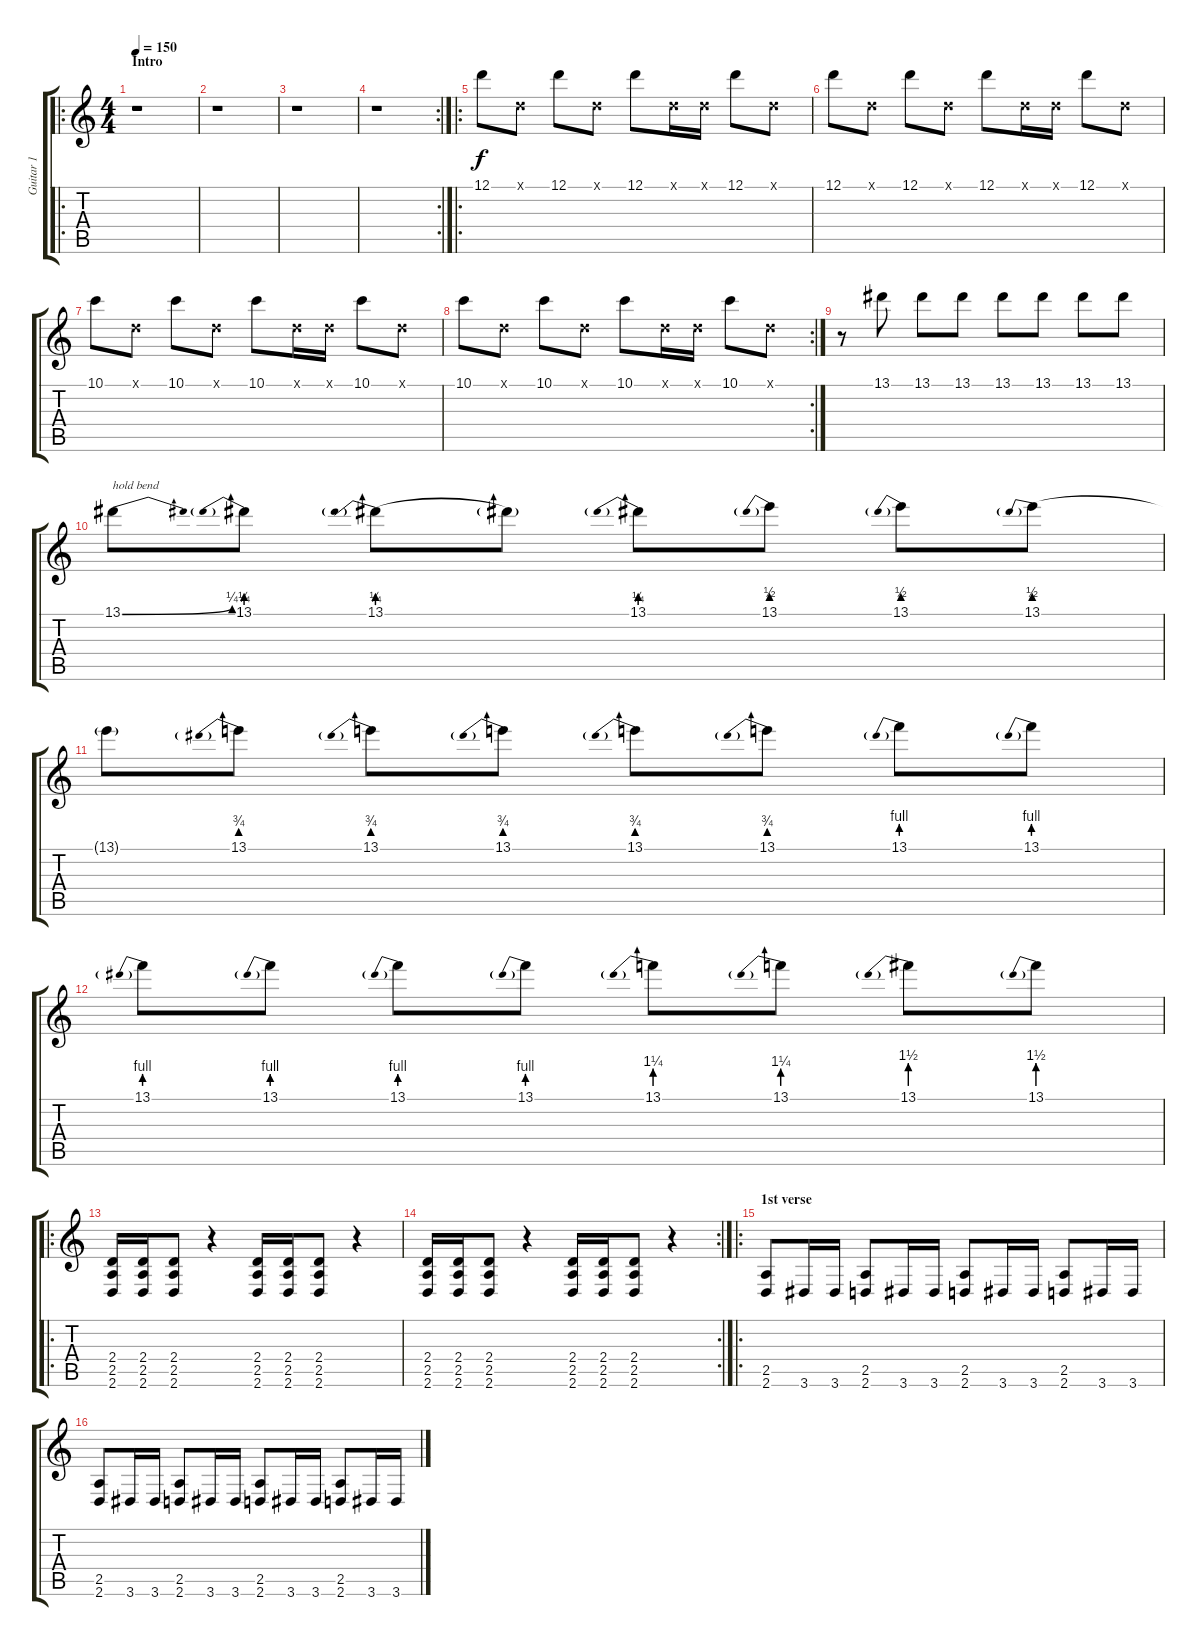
\track ("Guitar 1" "Guitar 1") {instrument distortionguitar}
\staff {score tabs}
\tuning (D4 A3 F3 C3 G2 C2) {hide}
\ro
\ts (4 4)
\section ("" "Intro")
\tempo 150
\clef g2
\ks c
r.1{dy f instrument distortionguitar} |
r.1 |
r.1 |
\rc 2
r.1 |
\ro
12.1.8 0.1{x}.8 12.1.8 0.1{x}.8 12.1.8 0.1{x}.16 0.1{x}.16 12.1.8 0.1{x}.8 |
12.1.8 0.1{x}.8 12.1.8 0.1{x}.8 12.1.8 0.1{x}.16 0.1{x}.16 12.1.8 0.1{x}.8 |
10.1.8 0.1{x}.8 10.1.8 0.1{x}.8 10.1.8 0.1{x}.16 0.1{x}.16 10.1.8 0.1{x}.8 |
\rc 2
10.1.8 0.1{x}.8 10.1.8 0.1{x}.8 10.1.8 0.1{x}.16 0.1{x}.16 10.1.8 0.1{x}.8 |
r.8 13.1.8 13.1.8 13.1.8 13.1.8 13.1.8 13.1.8 13.1.8 |
13.1{be (bend 0 0 60 1)}.8{txt "hold bend"} 13.1{be (prebend 0 1 60 1)}.8 13.1{be (prebend 0 1 60 1)}.8 13.1{t}.8 13.1{be (prebend 0 1 60 1)}.8 13.1{be (prebend 0 2 60 2)}.8 13.1{be (prebend 0 2 60 2)}.8 13.1{be (prebend 0 2 60 2)}.8 |
13.1{t}.8 13.1{be (prebend 0 3 60 3)}.8 13.1{be (prebend 0 3 60 3)}.8 13.1{be (prebend 0 3 60 3)}.8 13.1{be (prebend 0 3 60 3)}.8 13.1{be (prebend 0 3 60 3)}.8 13.1{be (prebend 0 4 60 4)}.8 13.1{be (prebend 0 4 60 4)}.8 |
13.1{be (prebend 0 4 60 4)}.8 13.1{be (prebend 0 4 60 4)}.8 13.1{be (prebend 0 4 60 4)}.8 13.1{be (prebend 0 4 60 4)}.8 13.1{be (prebend 0 5 60 5)}.8 13.1{be (prebend 0 5 60 5)}.8 13.1{be (prebend 0 6 60 6)}.8 13.1{be (prebend 0 6 60 6)}.8 |
\ro
(2.4 2.5 2.6).16 (2.4 2.5 2.6).16 (2.4 2.5 2.6).8 r.4 (2.4 2.5 2.6).16 (2.4 2.5 2.6).16 (2.4 2.5 2.6).8 r.4 |
\rc 2
(2.4 2.5 2.6).16 (2.4 2.5 2.6).16 (2.4 2.5 2.6).8 r.4 (2.4 2.5 2.6).16 (2.4 2.5 2.6).16 (2.4 2.5 2.6).8 r.4 |
\ro
\section ("" "1st verse")
(2.5 2.6).8 3.6.16 3.6.16 (2.5 2.6).8 3.6.16 3.6.16 (2.5 2.6).8 3.6.16 3.6.16 (2.5 2.6).8 3.6.16 3.6.16 |
(2.5 2.6).8 3.6.16 3.6.16 (2.5 2.6).8 3.6.16 3.6.16 (2.5 2.6).8 3.6.16 3.6.16 (2.5 2.6).8 3.6.16 3.6.16
